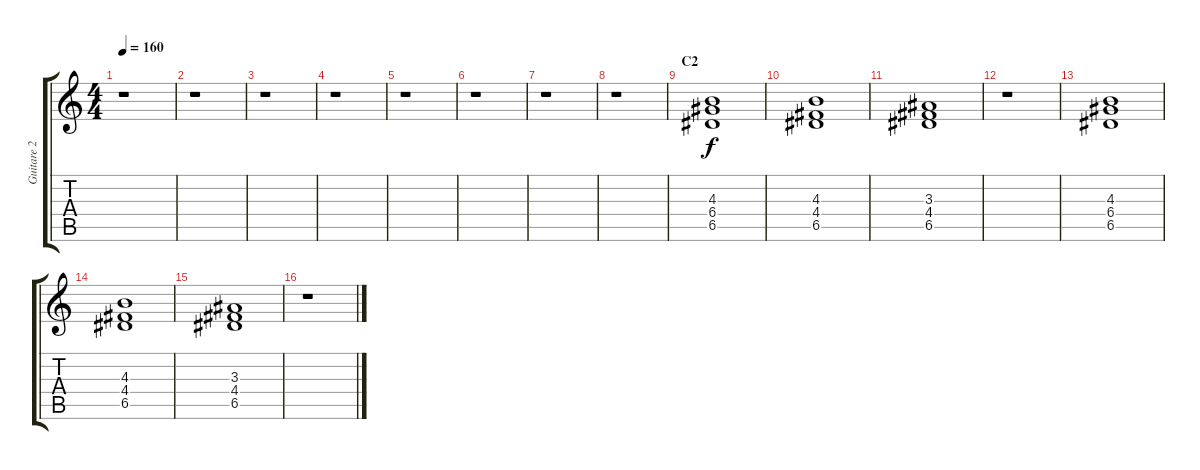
\track ("Guitare 2" "Guitare 2") {instrument electricguitarclean}
\staff {score tabs}
\tuning (E4 B3 G3 D3 A2 E2) {hide}
\ts (4 4)
\tempo 160
\clef g2
\ks c
r.1{dy f} |
r.1 |
r.1 |
r.1 |
r.1 |
r.1 |
r.1 |
r.1 |
\section ("" "C2")
(4.3 6.4 6.5).1 |
(4.3 4.4 6.5).1 |
(3.3 4.4 6.5).1 |
r.1 |
(4.3 6.4 6.5).1 |
(4.3 4.4 6.5).1 |
(3.3 4.4 6.5).1 |
r.1
